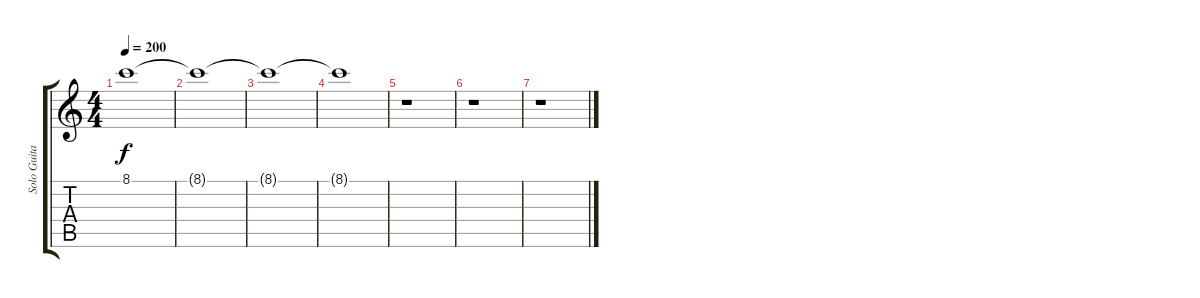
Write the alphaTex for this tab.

\track ("Solo Guitar" "Solo Guita") {instrument overdrivenguitar}
\staff {score tabs}
\tuning (E4 B3 G3 D3 A2 E2) {hide}
\ts (4 4)
\tempo 200
\clef g2
\ks c
8.1{t}.1{dy f} |
8.1{t}.1 |
8.1{t}.1 |
8.1{t}.1 |
r.1 |
r.1 |
r.1
